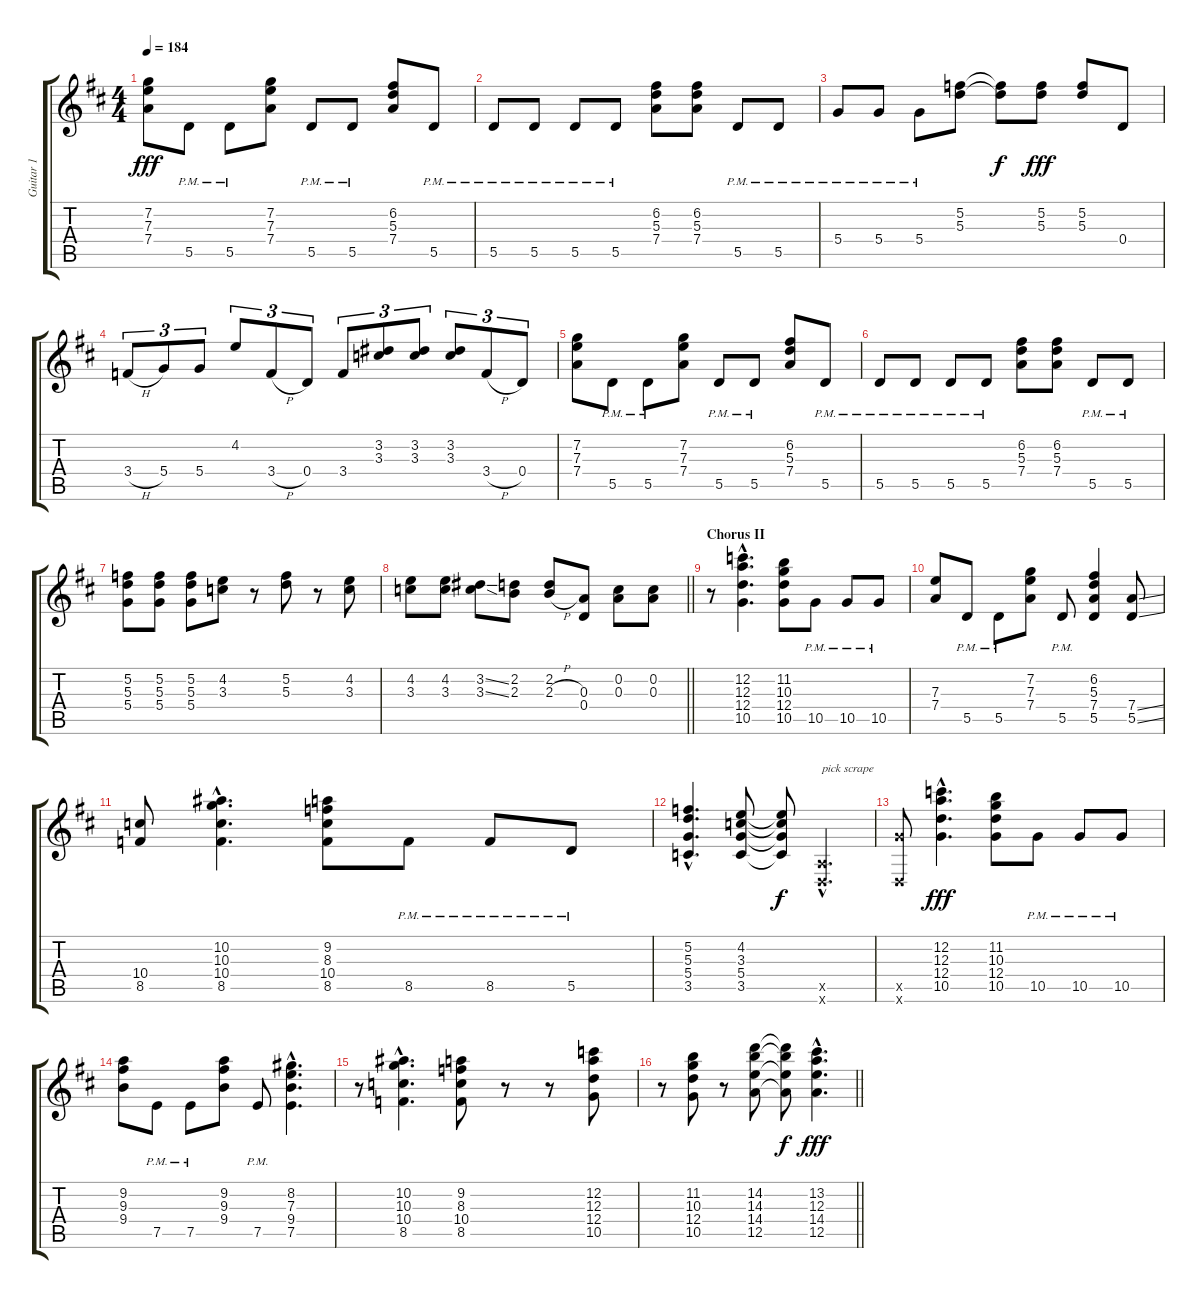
\track ("Guitar 1" "Guitar 1") {instrument electricguitarclean}
\staff {score tabs}
\tuning (D4 C4 A3 D3 A2 D2) {hide}
\ts (4 4)
\tempo 184
\clef g2
\ks d
(7.2 7.3 7.4).8{dy fff} 5.5{pm}.8 5.5{pm}.8 (7.2 7.3 7.4).8 5.5{pm}.8 5.5{pm}.8 (6.2 5.3 7.4).8 5.5{pm}.8 |
5.5{pm}.8 5.5{pm}.8 5.5{pm}.8 5.5{pm}.8 (6.2 5.3 7.4).8 (6.2 5.3 7.4).8 5.5{pm}.8 5.5{pm}.8 |
5.4{pm}.8 5.4{pm}.8 5.4{pm}.8 (5.2 5.3).8 (5.2{t} 5.3{t}).8{dy f} (5.2 5.3).8{dy fff} (5.2 5.3).8 0.4.8 |
3.4{h}.8{tu (3 2)} 5.4.8{tu (3 2)} 5.4.8{tu (3 2)} 4.2.8{tu (3 2)} 3.4{h}.8{tu (3 2)} 0.4.8{tu (3 2)} 3.4.8{tu (3 2)} (3.2 3.3).8{tu (3 2)} (3.2 3.3).8{tu (3 2)} (3.2 3.3).8{tu (3 2)} 3.4{h}.8{tu (3 2)} 0.4.8{tu (3 2)} |
(7.2 7.3 7.4).8 5.5{pm}.8 5.5{pm}.8 (7.2 7.3 7.4).8 5.5{pm}.8 5.5{pm}.8 (6.2 5.3 7.4).8 5.5{pm}.8 |
5.5{pm}.8 5.5{pm}.8 5.5{pm}.8 5.5{pm}.8 (6.2 5.3 7.4).8 (6.2 5.3 7.4).8 5.5{pm}.8 5.5{pm}.8 |
(5.2 5.3 5.4).8 (5.2 5.3 5.4).8 (5.2 5.3 5.4).8 (4.2 3.3).8 r.8 (5.2 5.3).8 r.8 (4.2 3.3).8 |
\barLineRight lightlight
(4.2 3.3).8 (4.2 3.3).8 (3.2{ss} 3.3{ss}).8 (2.2 2.3).8 (2.2 2.3{h}).8 (0.3 0.4).8 (0.2 0.3).8 (0.2 0.3).8 |
\section ("" "Chorus II")
r.8 (12.2{hac} 12.3{hac} 12.4{hac} 10.5{hac}).4{d} (11.2 10.3 12.4 10.5).8 10.5{pm}.8 10.5{pm}.8 10.5{pm}.8 |
(7.3 7.4).8 5.5{pm}.8 5.5{pm}.8 (7.2 7.3 7.4).8 5.5{pm}.8 (6.2 5.3 7.4 5.5).4 (7.4{ss} 5.5{ss}).8 |
(10.4 8.5).8 (10.2{hac} 10.3{hac} 10.4{hac} 8.5{hac}).4{d} (9.2 8.3 10.4 8.5).8 8.5{pm}.8 8.5{pm}.8 5.5{pm}.8 |
(5.2{hac} 5.3{hac} 5.4{hac} 3.5{hac}).4{d} (4.2 3.3 5.4 3.5).8 (4.2{t} 3.3{t} 5.4{t} 3.5{t}).8{dy f} (0.5{hac x} 0.6{hac x}).4{d txt "pick scrape"} |
(10.5{x} 0.6{x}).8 (12.2{hac} 12.3{hac} 12.4{hac} 10.5{hac}).4{d dy fff} (11.2 10.3 12.4 10.5).8 10.5{pm}.8 10.5{pm}.8 10.5{pm}.8 |
(9.2 9.3 9.4).8 7.5{pm}.8 7.5{pm}.8 (9.2 9.3 9.4).8 7.5{pm}.8 (8.2{hac} 7.3{hac} 9.4{hac} 7.5{hac}).4{d} |
r.8 (10.2{hac} 10.3{hac} 10.4{hac} 8.5{hac}).4{d} (9.2 8.3 10.4 8.5).8 r.8 r.8 (12.2 12.3 12.4 10.5).8 |
\barLineRight lightlight
r.8 (11.2 10.3 12.4 10.5).8 r.8 (14.2 14.3 14.4 12.5).8 (14.2{t} 14.3{t} 14.4{t} 12.5{t}).8{dy f} (13.2{hac} 12.3{hac} 14.4{hac} 12.5{hac}).4{d dy fff}
